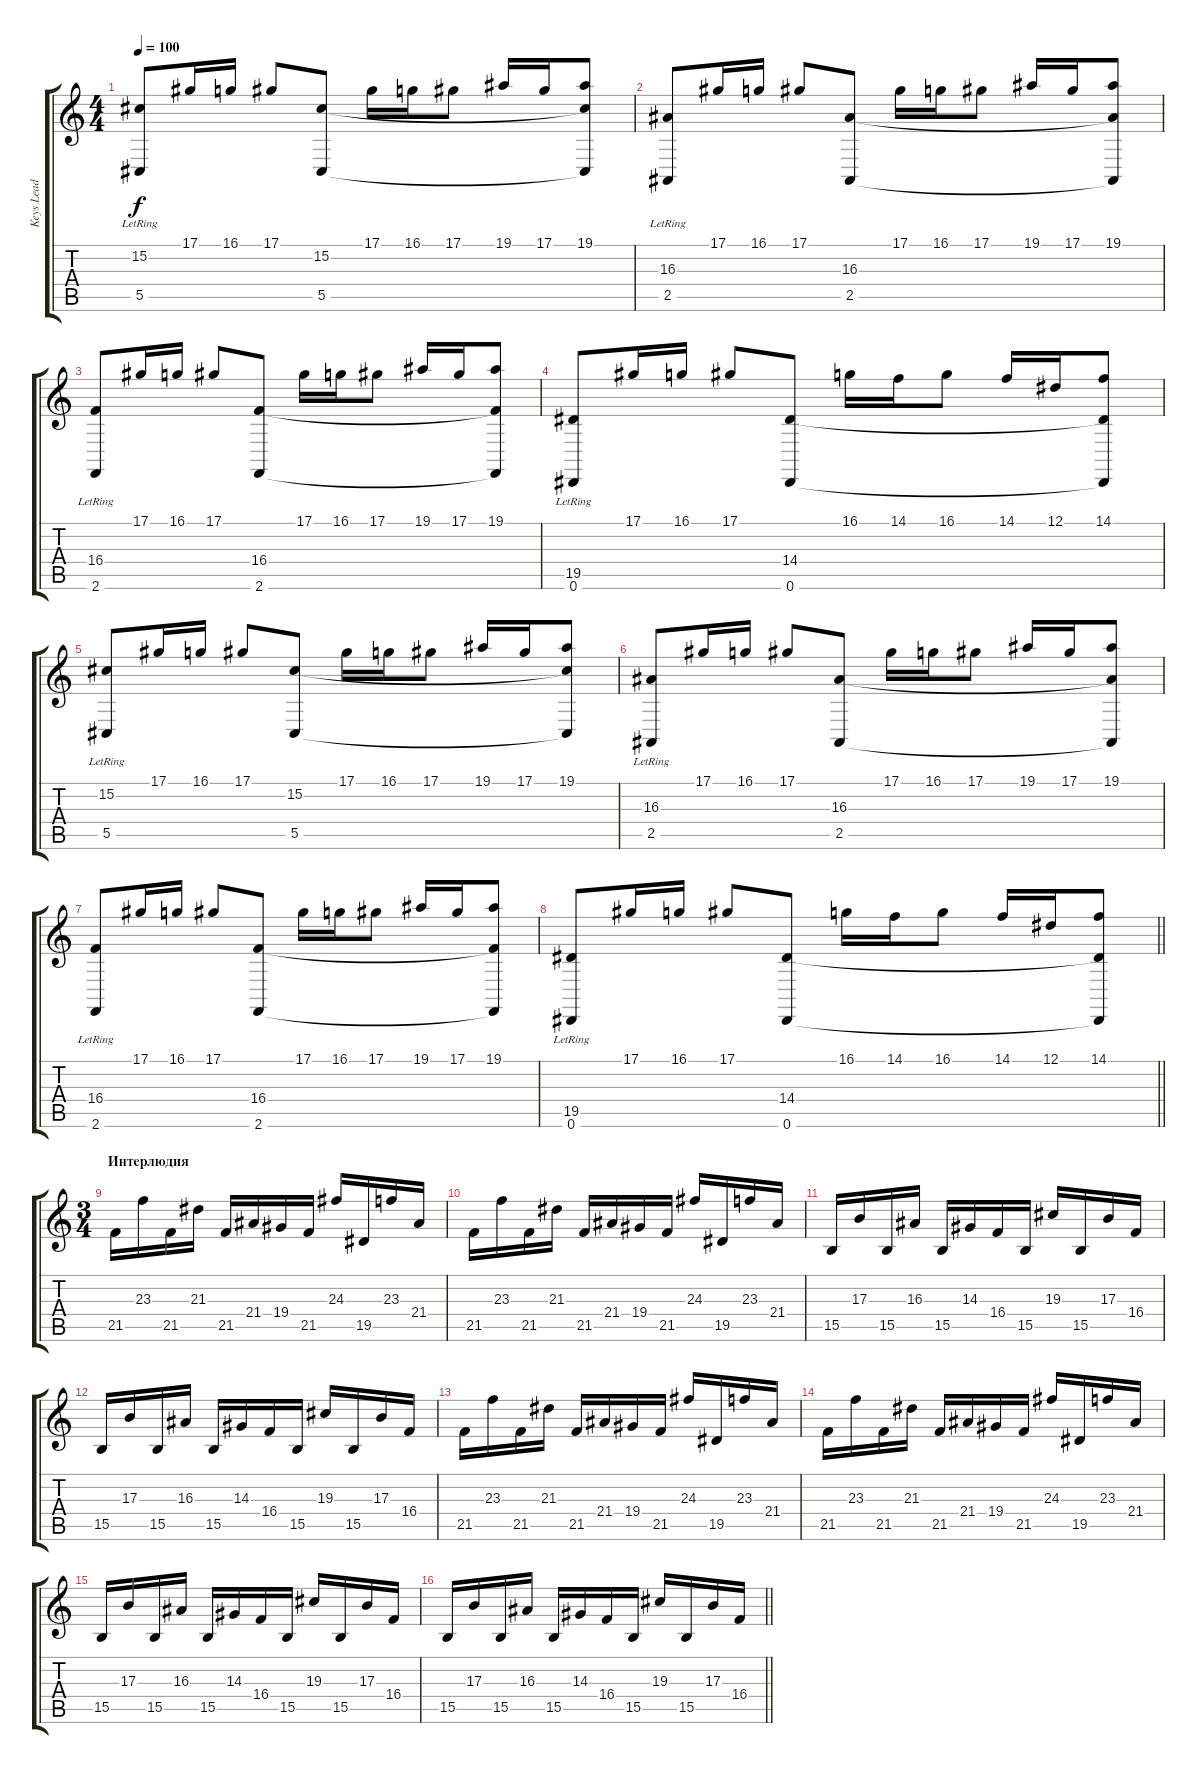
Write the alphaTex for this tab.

\track ("Keys Lead" "Keys Lead") {instrument pad7halo}
\staff {score tabs}
\tuning (Eb4 Bb3 Gb3 Db3 Ab2 Eb2) {hide}
\ts (4 4)
\tempo 100
\clef g2
\ks c
(15.2{lr} 5.5{lr}).8{dy f} 17.1.16 16.1.16 17.1.8 (15.2 5.5).8 17.1.16 16.1.16 17.1.8 19.1.16 17.1.16 (19.1 15.2{t} 5.5{t}).8 |
(16.3{lr} 2.5{lr}).8 17.1.16 16.1.16 17.1.8 (16.3 2.5).8 17.1.16 16.1.16 17.1.8 19.1.16 17.1.16 (19.1 16.3{t} 2.5{t}).8 |
(16.4{lr} 2.6{lr}).8 17.1.16 16.1.16 17.1.8 (16.4 2.6).8 17.1.16 16.1.16 17.1.8 19.1.16 17.1.16 (19.1 16.4{t} 2.6{t}).8 |
(19.5{lr} 0.6{lr}).8 17.1.16 16.1.16 17.1.8 (14.4 0.6).8 16.1.16 14.1.16 16.1.8 14.1.16 12.1.16 (14.1 14.4{t} 0.6{t}).8 |
(15.2{lr} 5.5{lr}).8 17.1.16 16.1.16 17.1.8 (15.2 5.5).8 17.1.16 16.1.16 17.1.8 19.1.16 17.1.16 (19.1 15.2{t} 5.5{t}).8 |
(16.3{lr} 2.5{lr}).8 17.1.16 16.1.16 17.1.8 (16.3 2.5).8 17.1.16 16.1.16 17.1.8 19.1.16 17.1.16 (19.1 16.3{t} 2.5{t}).8 |
(16.4{lr} 2.6{lr}).8 17.1.16 16.1.16 17.1.8 (16.4 2.6).8 17.1.16 16.1.16 17.1.8 19.1.16 17.1.16 (19.1 16.4{t} 2.6{t}).8 |
\barLineRight lightlight
(19.5{lr} 0.6{lr}).8 17.1.16 16.1.16 17.1.8 (14.4 0.6).8 16.1.16 14.1.16 16.1.8 14.1.16 12.1.16 (14.1 14.4{t} 0.6{t}).8 |
\ts (3 4)
\section ("" "Интерлюдия")
21.5.16 23.3.16 21.5.16 21.3.16 21.5.16 21.4.16 19.4.16 21.5.16 24.3.16 19.5.16 23.3.16 21.4.16 |
21.5.16 23.3.16 21.5.16 21.3.16 21.5.16 21.4.16 19.4.16 21.5.16 24.3.16 19.5.16 23.3.16 21.4.16 |
15.5.16 17.3.16 15.5.16 16.3.16 15.5.16 14.3.16 16.4.16 15.5.16 19.3.16 15.5.16 17.3.16 16.4.16 |
15.5.16 17.3.16 15.5.16 16.3.16 15.5.16 14.3.16 16.4.16 15.5.16 19.3.16 15.5.16 17.3.16 16.4.16 |
21.5.16 23.3.16 21.5.16 21.3.16 21.5.16 21.4.16 19.4.16 21.5.16 24.3.16 19.5.16 23.3.16 21.4.16 |
21.5.16 23.3.16 21.5.16 21.3.16 21.5.16 21.4.16 19.4.16 21.5.16 24.3.16 19.5.16 23.3.16 21.4.16 |
15.5.16 17.3.16 15.5.16 16.3.16 15.5.16 14.3.16 16.4.16 15.5.16 19.3.16 15.5.16 17.3.16 16.4.16 |
\barLineRight lightlight
15.5.16 17.3.16 15.5.16 16.3.16 15.5.16 14.3.16 16.4.16 15.5.16 19.3.16 15.5.16 17.3.16 16.4.16
